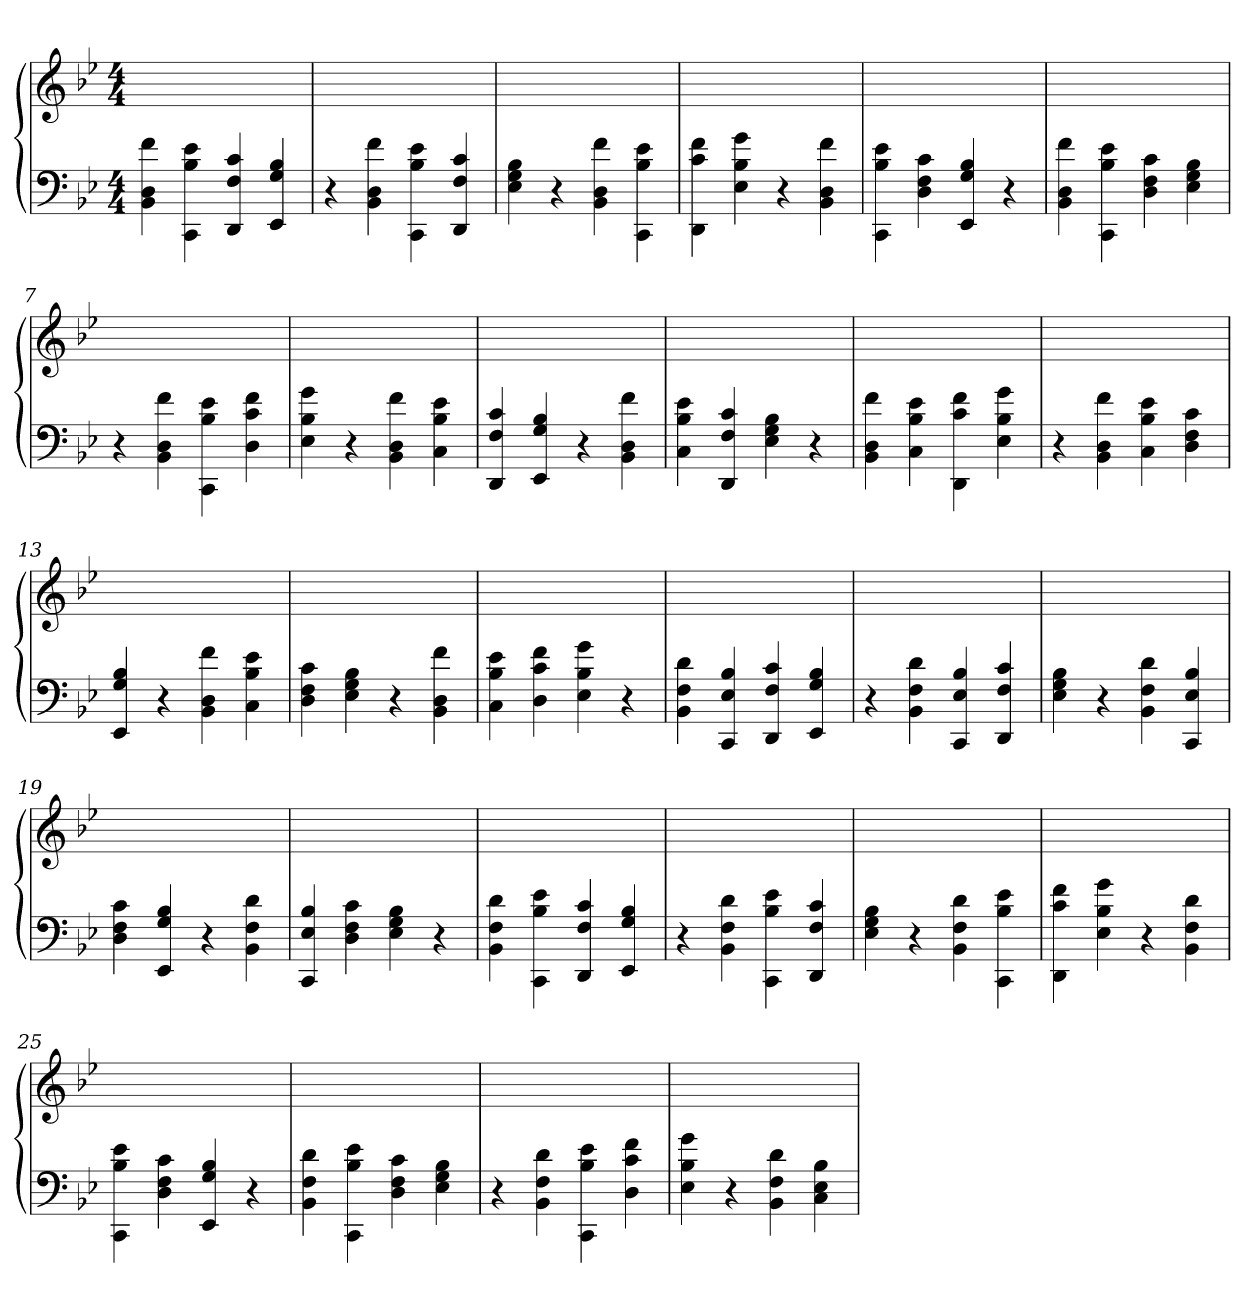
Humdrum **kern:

**kern	**kern
*part2	*part1
*staff2	*staff1
*clefF4	*clefG2
*k[b-e-]	*k[b-e-]
*B-:	*B-:
*M4/4	*M4/4
*MM60	*MM60
=1	=1
4BB- 4D 4f	1ryy
4CC 4B- 4e-	.
4DD 4F 4c	.
4EE- 4G 4B-	.
=2	=2
4r	1ryy
4BB- 4D 4f	.
4CC 4B- 4e-	.
4DD 4F 4c	.
=3	=3
4E- 4G 4B-	1ryy
4r	.
4BB- 4D 4f	.
4CC 4B- 4e-	.
=4	=4
4DD 4c 4f	1ryy
4E- 4B- 4g	.
4r	.
4BB- 4D 4f	.
=5	=5
4CC 4B- 4e-	1ryy
4D 4F 4c	.
4EE- 4G 4B-	.
4r	.
=6	=6
4BB- 4D 4f	1ryy
4CC 4B- 4e-	.
4D 4F 4c	.
4E- 4G 4B-	.
=7	=7
4r	1ryy
4BB- 4D 4f	.
4CC 4B- 4e-	.
4D 4c 4f	.
=8	=8
4E- 4B- 4g	1ryy
4r	.
4BB- 4D 4f	.
4C 4B- 4e-	.
=9	=9
4DD 4F 4c	1ryy
4EE- 4G 4B-	.
4r	.
4BB- 4D 4f	.
=10	=10
4C 4B- 4e-	1ryy
4DD 4F 4c	.
4E- 4G 4B-	.
4r	.
=11	=11
4BB- 4D 4f	1ryy
4C 4B- 4e-	.
4DD 4c 4f	.
4E- 4B- 4g	.
=12	=12
4r	1ryy
4BB- 4D 4f	.
4C 4B- 4e-	.
4D 4F 4c	.
=13	=13
4EE- 4G 4B-	1ryy
4r	.
4BB- 4D 4f	.
4C 4B- 4e-	.
=14	=14
4D 4F 4c	1ryy
4E- 4G 4B-	.
4r	.
4BB- 4D 4f	.
=15	=15
4C 4B- 4e-	1ryy
4D 4c 4f	.
4E- 4B- 4g	.
4r	.
=16	=16
4BB- 4F 4d	1ryy
4CC 4E- 4B-	.
4DD 4F 4c	.
4EE- 4G 4B-	.
=17	=17
4r	1ryy
4BB- 4F 4d	.
4CC 4E- 4B-	.
4DD 4F 4c	.
=18	=18
4E- 4G 4B-	1ryy
4r	.
4BB- 4F 4d	.
4CC 4E- 4B-	.
=19	=19
4D 4F 4c	1ryy
4EE- 4G 4B-	.
4r	.
4BB- 4F 4d	.
=20	=20
4CC 4E- 4B-	1ryy
4D 4F 4c	.
4E- 4G 4B-	.
4r	.
=21	=21
4BB- 4F 4d	1ryy
4CC 4B- 4e-	.
4DD 4F 4c	.
4EE- 4G 4B-	.
=22	=22
4r	1ryy
4BB- 4F 4d	.
4CC 4B- 4e-	.
4DD 4F 4c	.
=23	=23
4E- 4G 4B-	1ryy
4r	.
4BB- 4F 4d	.
4CC 4B- 4e-	.
=24	=24
4DD 4c 4f	1ryy
4E- 4B- 4g	.
4r	.
4BB- 4F 4d	.
=25	=25
4CC 4B- 4e-	1ryy
4D 4F 4c	.
4EE- 4G 4B-	.
4r	.
=26	=26
4BB- 4F 4d	1ryy
4CC 4B- 4e-	.
4D 4F 4c	.
4E- 4G 4B-	.
=27	=27
4r	1ryy
4BB- 4F 4d	.
4CC 4B- 4e-	.
4D 4c 4f	.
=28	=28
4E- 4B- 4g	1ryy
4r	.
4BB- 4F 4d	.
4C 4E- 4B-	.
=	=
*-	*-
